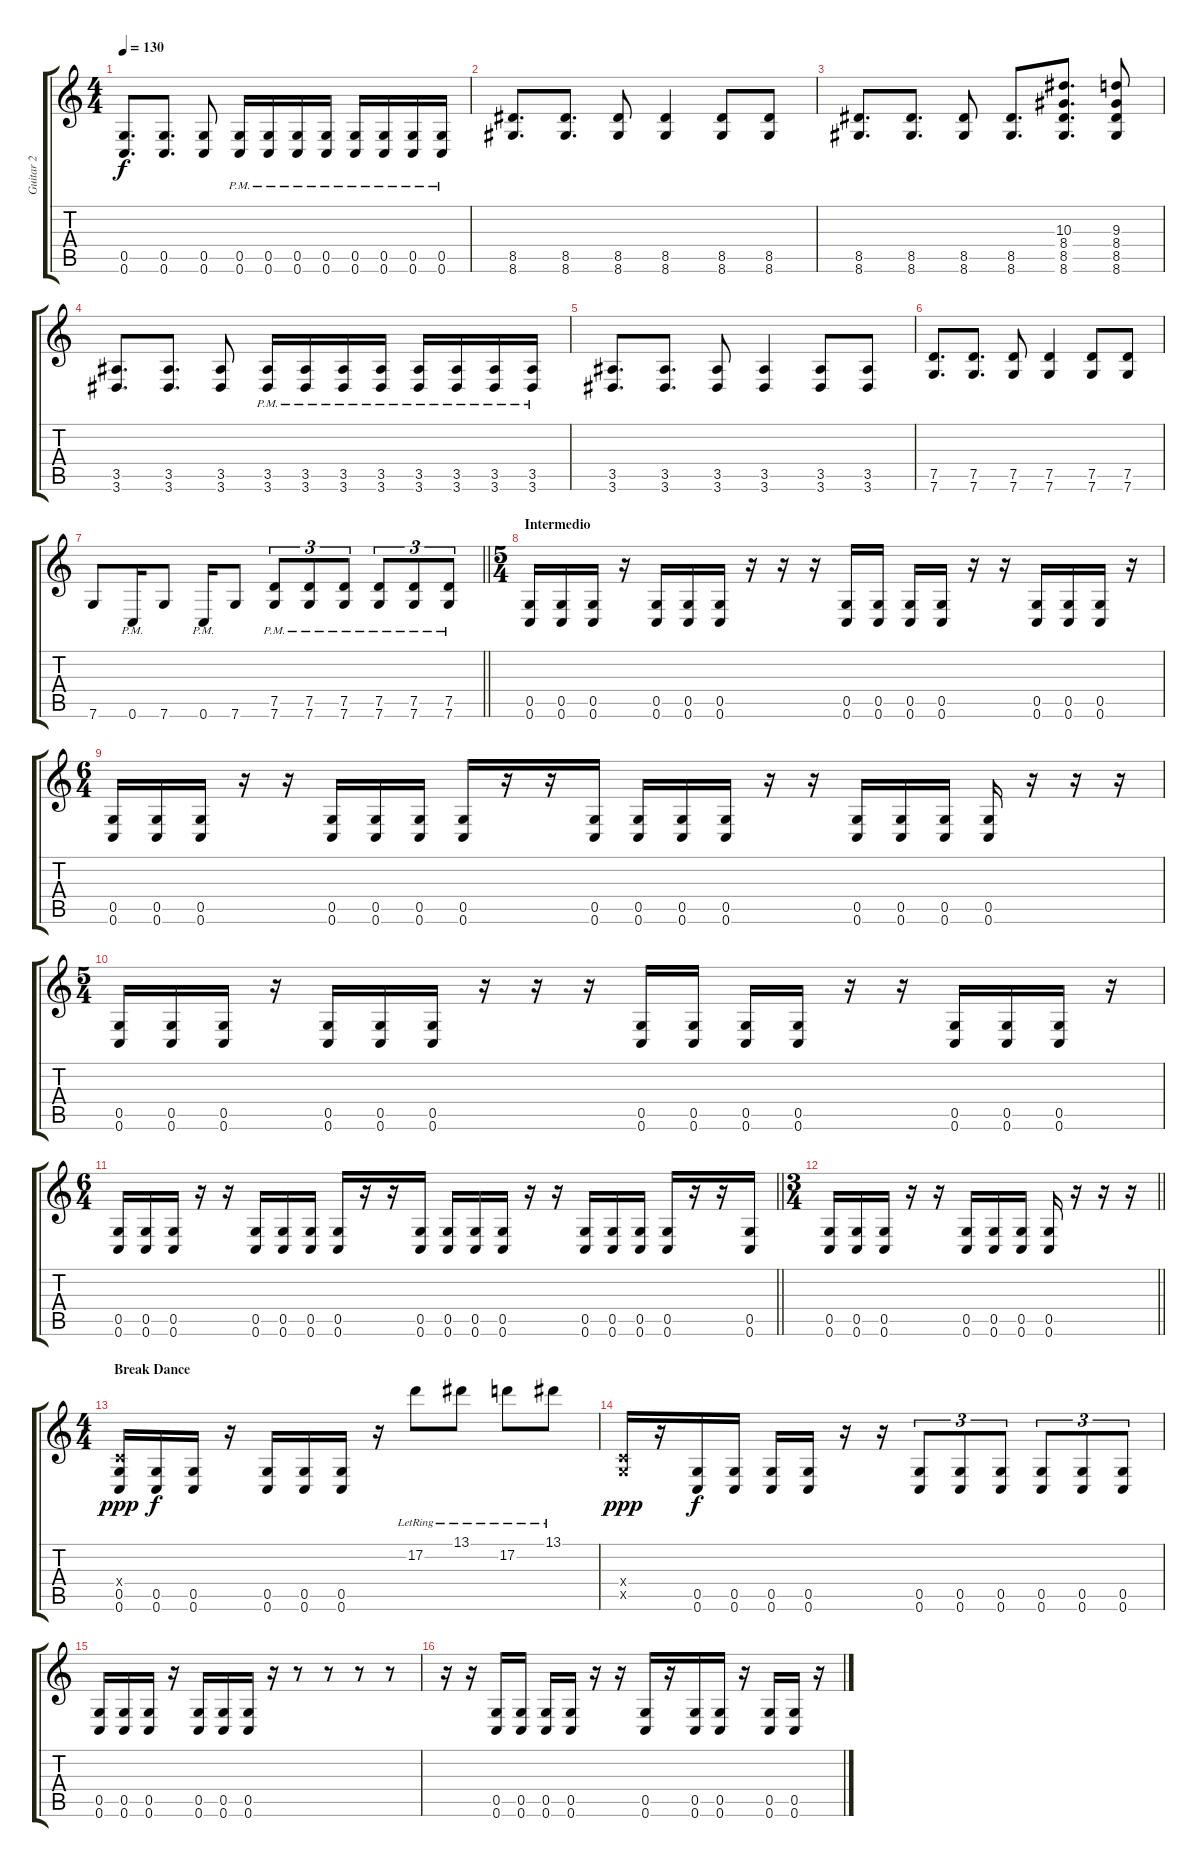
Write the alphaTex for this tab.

\track ("Guitar 2" "Guitar 2") {instrument overdrivenguitar}
\staff {score tabs}
\tuning (D4 A3 F3 C3 G2 C2) {hide}
\ts (4 4)
\tempo 130
\clef g2
\ks c
(0.5 0.6).8{d dy f} (0.5 0.6).8{d} (0.5 0.6).8 (0.5{pm} 0.6).16 (0.5{pm} 0.6).16 (0.5{pm} 0.6).16 (0.5{pm} 0.6).16 (0.5{pm} 0.6).16 (0.5{pm} 0.6).16 (0.5{pm} 0.6).16 (0.5{pm} 0.6).16 |
(8.5 8.6).8{d} (8.5 8.6).8{d} (8.5 8.6).8 (8.5 8.6).4 (8.5 8.6).8 (8.5 8.6).8 |
(8.5 8.6).8{d} (8.5 8.6).8{d} (8.5 8.6).8 (8.5 8.6).8{d} (10.3 8.4 8.5 8.6).8{d} (9.3 8.4 8.5 8.6).8 |
(3.5 3.6).8{d} (3.5 3.6).8{d} (3.5 3.6).8 (3.5{pm} 3.6).16 (3.5{pm} 3.6).16 (3.5{pm} 3.6).16 (3.5{pm} 3.6).16 (3.5{pm} 3.6).16 (3.5{pm} 3.6).16 (3.5{pm} 3.6).16 (3.5{pm} 3.6).16 |
(3.5 3.6).8{d} (3.5 3.6).8{d} (3.5 3.6).8 (3.5 3.6).4 (3.5 3.6).8 (3.5 3.6).8 |
(7.5 7.6).8{d} (7.5 7.6).8{d} (7.5 7.6).8 (7.5 7.6).4 (7.5 7.6).8 (7.5 7.6).8 |
\barLineRight lightlight
7.6.8 0.6{pm}.16 7.6.8 0.6{pm}.16 7.6.8 (7.5{pm} 7.6).8{tu (3 2)} (7.5{pm} 7.6).8{tu (3 2)} (7.5{pm} 7.6).8{tu (3 2)} (7.5{pm} 7.6).8{tu (3 2)} (7.5{pm} 7.6).8{tu (3 2)} (7.5{pm} 7.6).8{tu (3 2)} |
\ts (5 4)
\section ("" "Intermedio")
(0.5 0.6).16 (0.5 0.6).16 (0.5 0.6).16 r.16 (0.5 0.6).16 (0.5 0.6).16 (0.5 0.6).16 r.16 r.16 r.16 (0.5 0.6).16 (0.5 0.6).16 (0.5 0.6).16 (0.5 0.6).16 r.16 r.16 (0.5 0.6).16 (0.5 0.6).16 (0.5 0.6).16 r.16 |
\ts (6 4)
(0.5 0.6).16 (0.5 0.6).16 (0.5 0.6).16 r.16 r.16 (0.5 0.6).16 (0.5 0.6).16 (0.5 0.6).16 (0.5 0.6).16 r.16 r.16 (0.5 0.6).16 (0.5 0.6).16 (0.5 0.6).16 (0.5 0.6).16 r.16 r.16 (0.5 0.6).16 (0.5 0.6).16 (0.5 0.6).16 (0.5 0.6).16 r.16 r.16 r.16 |
\ts (5 4)
(0.5 0.6).16 (0.5 0.6).16 (0.5 0.6).16 r.16 (0.5 0.6).16 (0.5 0.6).16 (0.5 0.6).16 r.16 r.16 r.16 (0.5 0.6).16 (0.5 0.6).16 (0.5 0.6).16 (0.5 0.6).16 r.16 r.16 (0.5 0.6).16 (0.5 0.6).16 (0.5 0.6).16 r.16 |
\ts (6 4)
\barLineRight lightlight
(0.5 0.6).16 (0.5 0.6).16 (0.5 0.6).16 r.16 r.16 (0.5 0.6).16 (0.5 0.6).16 (0.5 0.6).16 (0.5 0.6).16 r.16 r.16 (0.5 0.6).16 (0.5 0.6).16 (0.5 0.6).16 (0.5 0.6).16 r.16 r.16 (0.5 0.6).16 (0.5 0.6).16 (0.5 0.6).16 (0.5 0.6).16 r.16 r.16 (0.5 0.6).16 |
\ts (3 4)
\barLineRight lightlight
(0.5 0.6).16 (0.5 0.6).16 (0.5 0.6).16 r.16 r.16 (0.5 0.6).16 (0.5 0.6).16 (0.5 0.6).16 (0.5 0.6).16 r.16 r.16 r.16 |
\ts (4 4)
\section ("" "Break Dance")
(0.4{x} 0.5 0.6).16{dy ppp} (0.5 0.6).16{dy f} (0.5 0.6).16 r.16 (0.5 0.6).16 (0.5 0.6).16 (0.5 0.6).16 r.16 17.2{lr}.8 13.1{lr}.8 17.2{lr}.8 13.1{lr}.8 |
(0.4{x} 0.5{x}).16{dy ppp} r.16 (0.5 0.6).16{dy f} (0.5 0.6).16 (0.5 0.6).16 (0.5 0.6).16 r.16 r.16 (0.5 0.6).8{tu (3 2)} (0.5 0.6).8{tu (3 2)} (0.5 0.6).8{tu (3 2)} (0.5 0.6).8{tu (3 2)} (0.5 0.6).8{tu (3 2)} (0.5 0.6).8{tu (3 2)} |
(0.5 0.6).16 (0.5 0.6).16 (0.5 0.6).16 r.16 (0.5 0.6).16 (0.5 0.6).16 (0.5 0.6).16 r.16 r.8 r.8 r.8 r.8 |
r.16 r.16 (0.5 0.6).16 (0.5 0.6).16 (0.5 0.6).16 (0.5 0.6).16 r.16 r.16 (0.5 0.6).16 r.16 (0.5 0.6).16 (0.5 0.6).16 r.16 (0.5 0.6).16 (0.5 0.6).16 r.16
